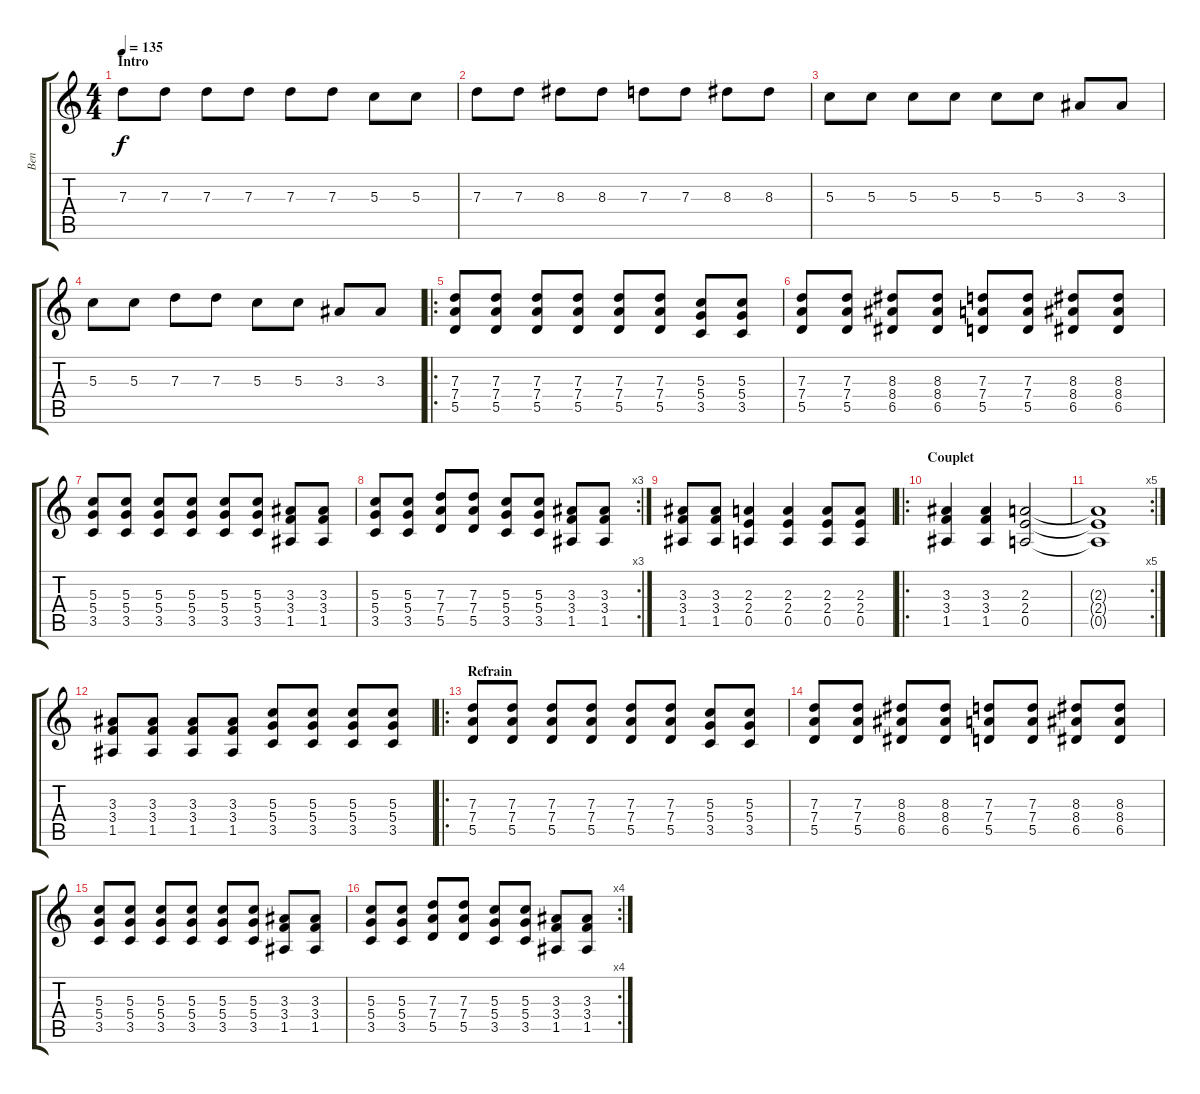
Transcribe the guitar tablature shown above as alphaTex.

\track ("Ben" "Ben") {instrument distortionguitar}
\staff {score tabs}
\tuning (E4 B3 G3 D3 A2 E2) {hide}
\ts (4 4)
\section ("" "Intro")
\tempo 135
\clef g2
\ks c
7.3.8{dy f instrument distortionguitar} 7.3.8 7.3.8 7.3.8 7.3.8 7.3.8 5.3.8 5.3.8 |
7.3.8 7.3.8 8.3.8 8.3.8 7.3.8 7.3.8 8.3.8 8.3.8 |
5.3.8 5.3.8 5.3.8 5.3.8 5.3.8 5.3.8 3.3.8 3.3.8 |
5.3.8 5.3.8 7.3.8 7.3.8 5.3.8 5.3.8 3.3.8 3.3.8 |
\ro
(7.3 7.4 5.5).8 (7.3 7.4 5.5).8 (7.3 7.4 5.5).8 (7.3 7.4 5.5).8 (7.3 7.4 5.5).8 (7.3 7.4 5.5).8 (5.3 5.4 3.5).8 (5.3 5.4 3.5).8 |
(7.3 7.4 5.5).8 (7.3 7.4 5.5).8 (8.3 8.4 6.5).8 (8.3 8.4 6.5).8 (7.3 7.4 5.5).8 (7.3 7.4 5.5).8 (8.3 8.4 6.5).8 (8.3 8.4 6.5).8 |
(5.3 5.4 3.5).8 (5.3 5.4 3.5).8 (5.3 5.4 3.5).8 (5.3 5.4 3.5).8 (5.3 5.4 3.5).8 (5.3 5.4 3.5).8 (3.3 3.4 1.5).8 (3.3 3.4 1.5).8 |
\rc 3
(5.3 5.4 3.5).8 (5.3 5.4 3.5).8 (7.3 7.4 5.5).8 (7.3 7.4 5.5).8 (5.3 5.4 3.5).8 (5.3 5.4 3.5).8 (3.3 3.4 1.5).8 (3.3 3.4 1.5).8 |
(3.3 3.4 1.5).8 (3.3 3.4 1.5).8 (2.3 2.4 0.5).4 (2.3 2.4 0.5).4 (2.3 2.4 0.5).8 (2.3 2.4 0.5).8 |
\ro
\section ("" "Couplet")
(3.3 3.4 1.5).4 (3.3 3.4 1.5).4 (2.3 2.4 0.5).2 |
\rc 5
(2.3{t} 2.4{t} 0.5{t}).1 |
(3.3 3.4 1.5).8 (3.3 3.4 1.5).8 (3.3 3.4 1.5).8 (3.3 3.4 1.5).8 (5.3 5.4 3.5).8 (5.3 5.4 3.5).8 (5.3 5.4 3.5).8 (5.3 5.4 3.5).8 |
\ro
\section ("" "Refrain")
(7.3 7.4 5.5).8 (7.3 7.4 5.5).8 (7.3 7.4 5.5).8 (7.3 7.4 5.5).8 (7.3 7.4 5.5).8 (7.3 7.4 5.5).8 (5.3 5.4 3.5).8 (5.3 5.4 3.5).8 |
(7.3 7.4 5.5).8 (7.3 7.4 5.5).8 (8.3 8.4 6.5).8 (8.3 8.4 6.5).8 (7.3 7.4 5.5).8 (7.3 7.4 5.5).8 (8.3 8.4 6.5).8 (8.3 8.4 6.5).8 |
(5.3 5.4 3.5).8 (5.3 5.4 3.5).8 (5.3 5.4 3.5).8 (5.3 5.4 3.5).8 (5.3 5.4 3.5).8 (5.3 5.4 3.5).8 (3.3 3.4 1.5).8 (3.3 3.4 1.5).8 |
\rc 4
(5.3 5.4 3.5).8 (5.3 5.4 3.5).8 (7.3 7.4 5.5).8 (7.3 7.4 5.5).8 (5.3 5.4 3.5).8 (5.3 5.4 3.5).8 (3.3 3.4 1.5).8 (3.3 3.4 1.5).8
